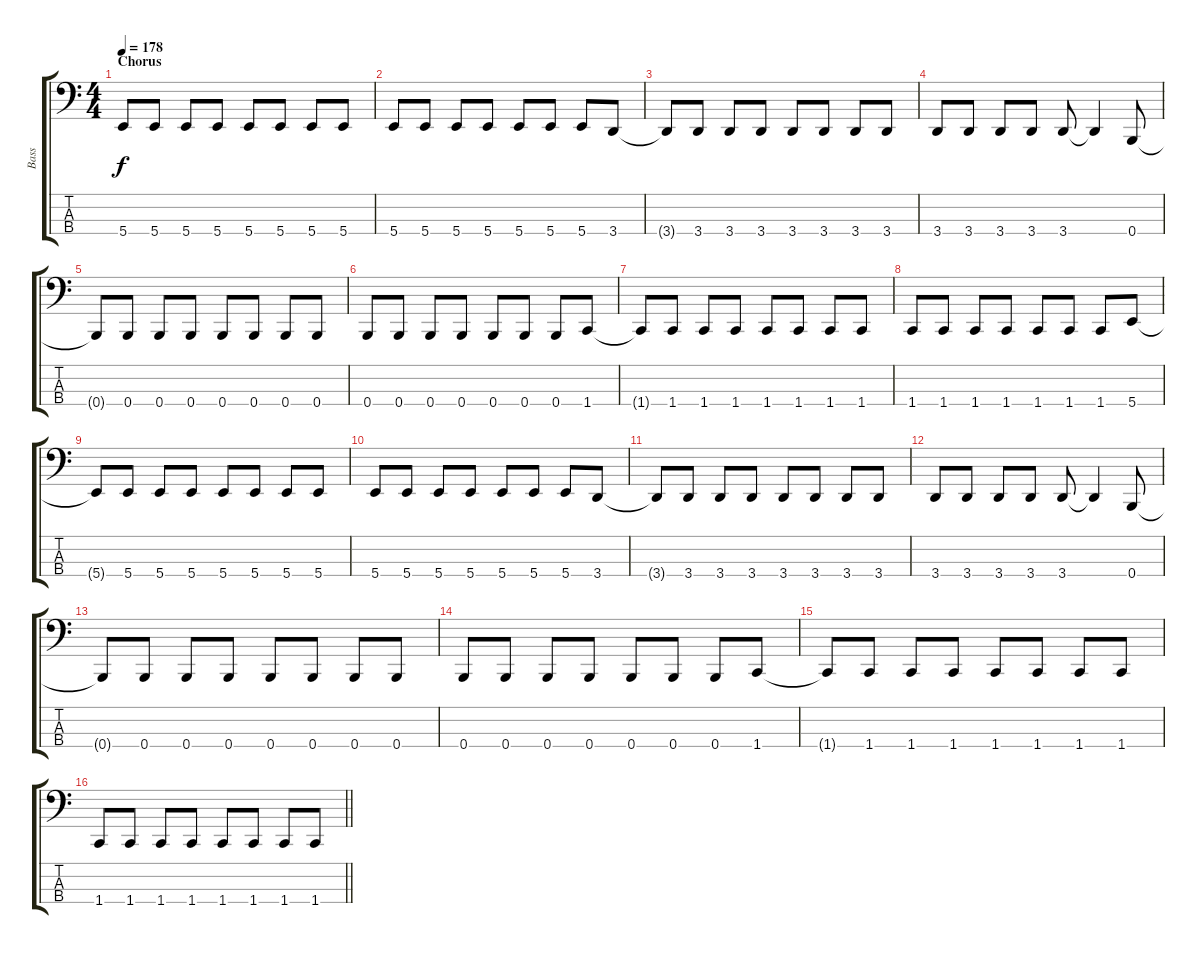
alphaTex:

\track ("Bass" "Bass") {instrument electricbasspick}
\staff {score tabs}
\tuning (E2 B1 Gb1 B0) {hide}
\ts (4 4)
\section ("" "Chorus")
\tempo 178
\clef f4
\ks c
5.4.8{dy f} 5.4.8 5.4.8 5.4.8 5.4.8 5.4.8 5.4.8 5.4.8 |
5.4.8 5.4.8 5.4.8 5.4.8 5.4.8 5.4.8 5.4.8 3.4.8 |
3.4{t}.8 3.4.8 3.4.8 3.4.8 3.4.8 3.4.8 3.4.8 3.4.8 |
3.4.8 3.4.8 3.4.8 3.4.8 3.4.8 3.4{t}.4 0.4.8 |
0.4{t}.8 0.4.8 0.4.8 0.4.8 0.4.8 0.4.8 0.4.8 0.4.8 |
0.4.8 0.4.8 0.4.8 0.4.8 0.4.8 0.4.8 0.4.8 1.4.8 |
1.4{t}.8 1.4.8 1.4.8 1.4.8 1.4.8 1.4.8 1.4.8 1.4.8 |
1.4.8 1.4.8 1.4.8 1.4.8 1.4.8 1.4.8 1.4.8 5.4.8 |
5.4{t}.8 5.4.8 5.4.8 5.4.8 5.4.8 5.4.8 5.4.8 5.4.8 |
5.4.8 5.4.8 5.4.8 5.4.8 5.4.8 5.4.8 5.4.8 3.4.8 |
3.4{t}.8 3.4.8 3.4.8 3.4.8 3.4.8 3.4.8 3.4.8 3.4.8 |
3.4.8 3.4.8 3.4.8 3.4.8 3.4.8 3.4{t}.4 0.4.8 |
0.4{t}.8 0.4.8 0.4.8 0.4.8 0.4.8 0.4.8 0.4.8 0.4.8 |
0.4.8 0.4.8 0.4.8 0.4.8 0.4.8 0.4.8 0.4.8 1.4.8 |
1.4{t}.8 1.4.8 1.4.8 1.4.8 1.4.8 1.4.8 1.4.8 1.4.8 |
\barLineRight lightlight
1.4.8 1.4.8 1.4.8 1.4.8 1.4.8 1.4.8 1.4.8 1.4.8
